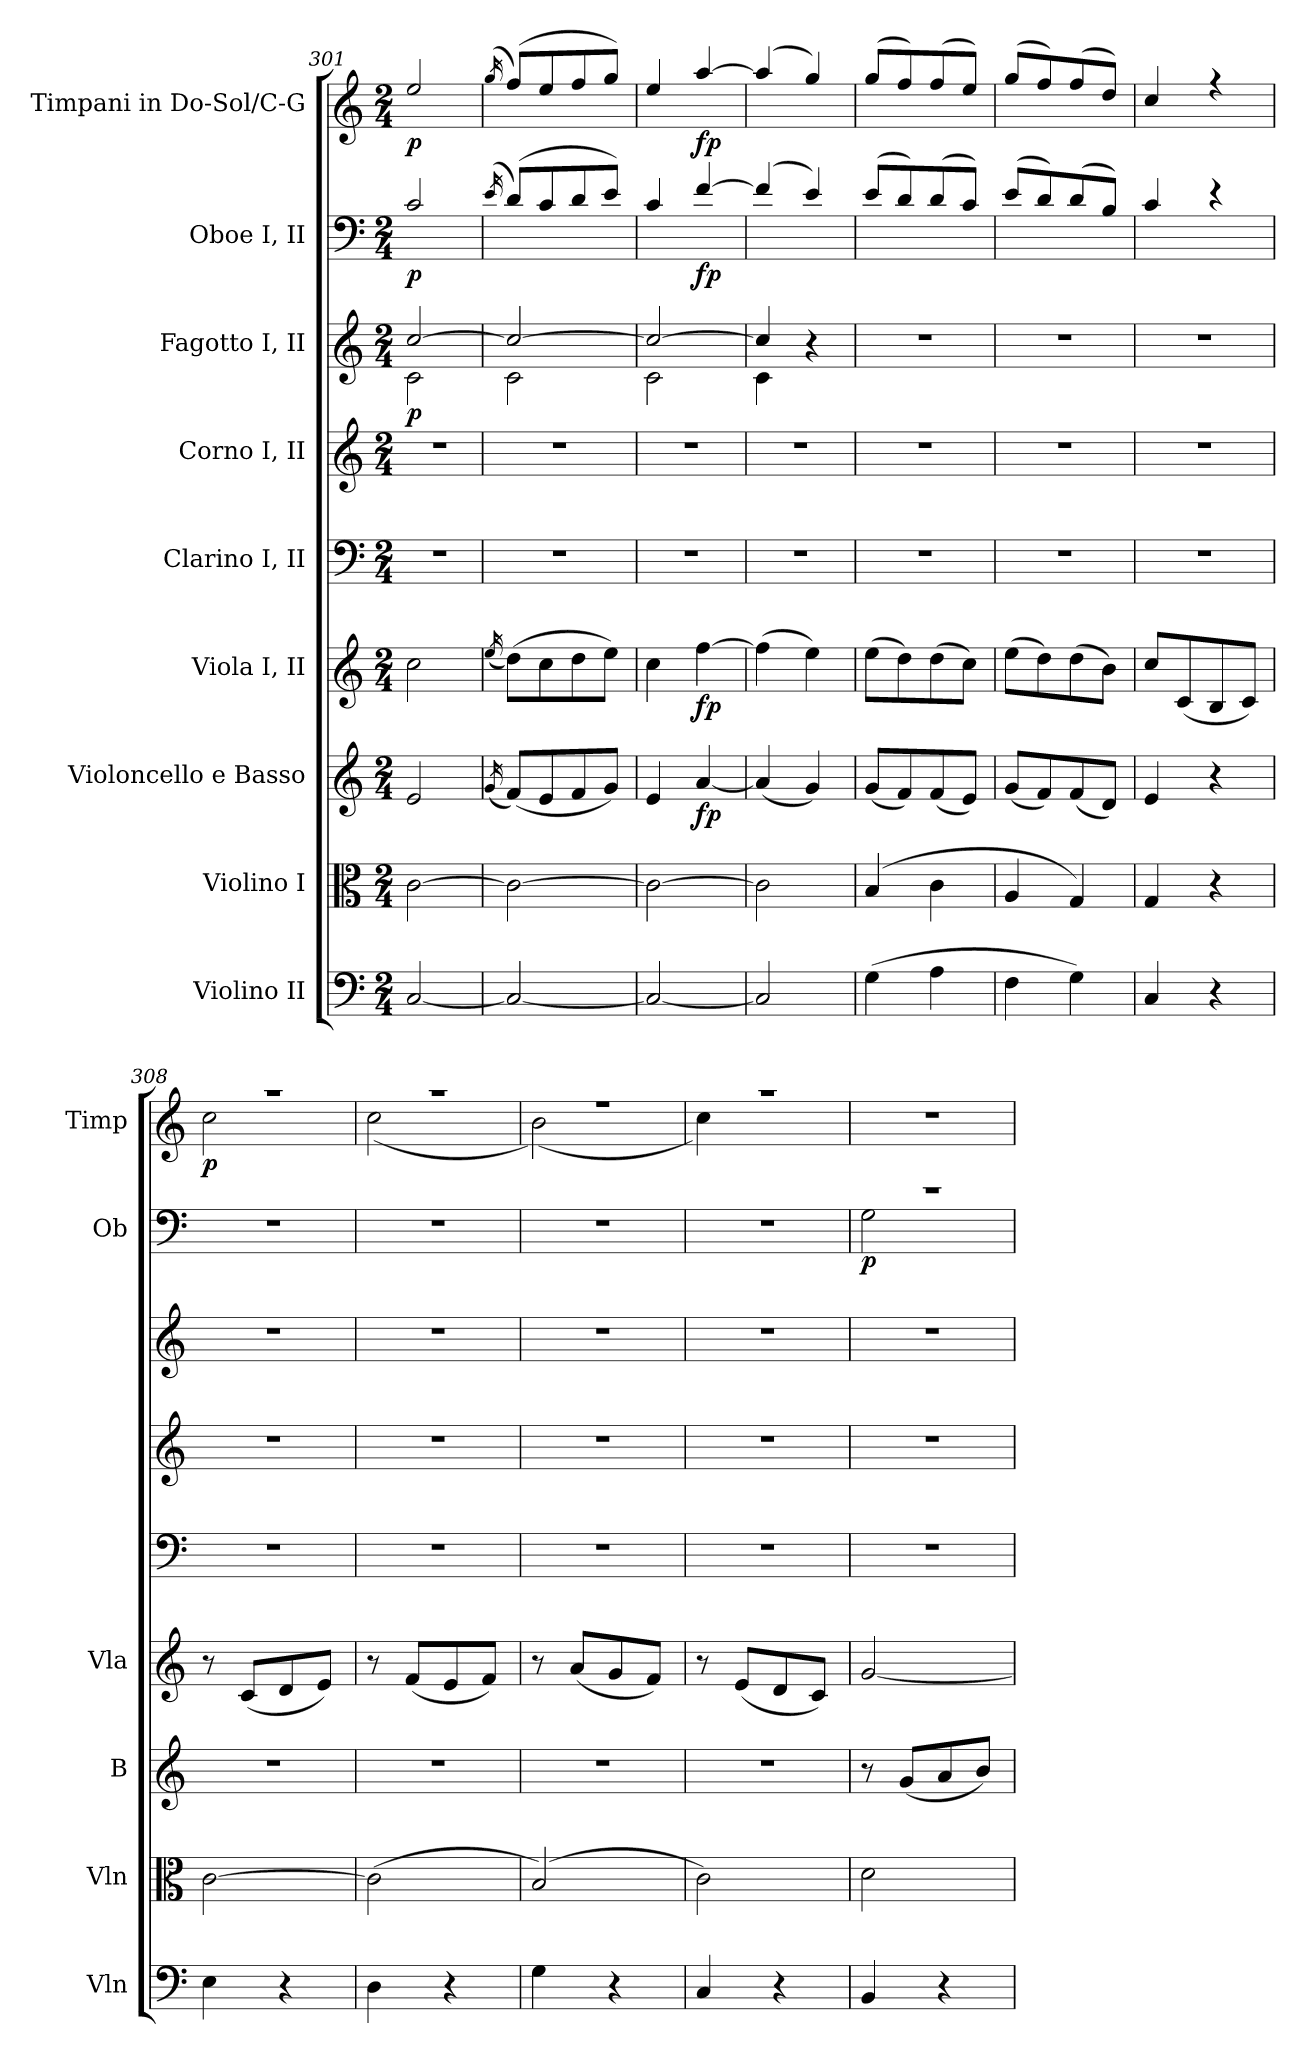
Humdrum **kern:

**kern	**kern	**kern	**dynam	**kern	**dynam	**kern	**kern	**kern	**dynam	**kern	**dynam	**kern	**dynam
*part9	*part8	*part7	*part7	*part6	*part6	*part5	*part4	*part3	*part3	*part2	*part2	*part1	*part1
*staff9	*staff8	*staff7	*staff7	*staff6	*staff6	*staff5	*staff4	*staff3	*staff3	*staff2	*staff2	*staff1	*staff1
*I"Violino II	*I"Violino I	*I"Violoncello e Basso	*	*I"Viola I, II	*	*I"Clarino I, II	*I"Corno I, II	*I"Fagotto I, II	*	*I"Oboe I, II	*	*I"Timpani in Do-Sol/C-G	*
*I'Vln	*I'Vln	*I'B	*	*I'Vla	*	*	*	*	*	*I'Ob	*	*I'Timp	*
*clefF4	*clefC3	*clefG2	*	*clefG2	*	*clefF4	*clefG2	*clefG2	*	*clefF4	*	*clefG2	*
*	*	*	*	*	*	*	*ITrd1c2	*ITrd7c12	*	*	*	*	*
*k[]	*k[]	*k[]	*	*k[]	*	*k[]	*k[b-e-]	*k[]	*	*k[]	*	*k[]	*
*M2/4	*M2/4	*M2/4	*	*M2/4	*	*M2/4	*M2/4	*M2/4	*	*M2/4	*	*M2/4	*
=301	=301	=301	=301	=301	=301	=301	=301	=301	=301	=301	=301	=301	=301
*	*	*	*	*	*	*	*	*^	*	*^	*	*^	*
[2C	[2c	2e	.	2cc	.	2r	2r	[2c	2C	p	2c	2ryy	p	2ee	2ryy	p
=302	=302	=302	=302	=302	=302	=302	=302	=302	=302	=302	=302	=302	=302	=302	=302	=302
.	.	(<16qg/	.	(<16qee/	.	.	.	.	.	.	(<16qe/	.	.	(<16qgg/	.	.
2C_	2c_	(8fL)	.	(8ddL)	.	2r	2r	2c_	2C	.	(8dL)	2ryy	.	(8ffL)	2ryy	.
.	.	8e	.	8cc	.	.	.	.	.	.	8c	.	.	8ee	.	.
.	.	8f	.	8dd	.	.	.	.	.	.	8d	.	.	8ff	.	.
.	.	8gJ)	.	8eeJ)	.	.	.	.	.	.	8eJ)	.	.	8ggJ)	.	.
=303	=303	=303	=303	=303	=303	=303	=303	=303	=303	=303	=303	=303	=303	=303	=303	=303
2C_	2c_	4e	.	4cc	.	2r	2r	2c_	2C	.	4c	2ryy	.	4ee	2ryy	.
.	.	[4a	fp	[4ff	fp	.	.	.	.	.	[4f	.	fp	[4aa	.	fp
=304	=304	=304	=304	=304	=304	=304	=304	=304	=304	=304	=304	=304	=304	=304	=304	=304
2C]	2c]	(4a]	.	(4ff]	.	2r	2r	4c]	4C	.	(4f]	2ryy	.	(4aa]	2ryy	.
.	.	4g)	.	4ee)	.	.	.	4r	4ryy	.	4e)	.	.	4gg)	.	.
*	*	*	*	*	*	*	*	*v	*v	*	*	*	*	*	*	*
=305	=305	=305	=305	=305	=305	=305	=305	=305	=305	=305	=305	=305	=305	=305	=305
(4G	(4B	(8gL	.	(8eeL	.	2r	2r	2r	.	(8eL	2ryy	.	(8ggL	2ryy	.
.	.	8f)	.	8dd)	.	.	.	.	.	8d)	.	.	8ff)	.	.
4A	4c	(8f	.	(8dd	.	.	.	.	.	(8d	.	.	(8ff	.	.
.	.	8eJ)	.	8ccJ)	.	.	.	.	.	8cJ)	.	.	8eeJ)	.	.
=306	=306	=306	=306	=306	=306	=306	=306	=306	=306	=306	=306	=306	=306	=306	=306
4F	4A	(8gL	.	(8eeL	.	2r	2r	2r	.	(8eL	2ryy	.	(8ggL	2ryy	.
.	.	8f)	.	8dd)	.	.	.	.	.	8d)	.	.	8ff)	.	.
4G)	4G)	(8f	.	(8dd	.	.	.	.	.	(8d	.	.	(8ff	.	.
.	.	8dJ)	.	8bJ)	.	.	.	.	.	8BJ)	.	.	8ddJ)	.	.
=307	=307	=307	=307	=307	=307	=307	=307	=307	=307	=307	=307	=307	=307	=307	=307
4C	4G	4e	.	8ccL	.	2r	2r	2r	.	4c	2ryy	.	4cc	2ryy	.
.	.	.	.	(8c	.	.	.	.	.	.	.	.	.	.	.
4r	4r	4r	.	8B	.	.	.	.	.	4r	.	.	4r	.	.
.	.	.	.	8cJ)	.	.	.	.	.	.	.	.	.	.	.
*	*	*	*	*	*	*	*	*	*	*v	*v	*	*	*	*
!!LO:LB:g=z	!!
=308	=308	=308	=308	=308	=308	=308	=308	=308	=308	=308	=308	=308	=308	=308
4E	[2c	2r	.	8r	.	2r	2r	2r	.	2r	.	2r	2cc	p
.	.	.	.	(8cL	.	.	.	.	.	.	.	.	.	.
4r	.	.	.	8d	.	.	.	.	.	.	.	.	.	.
.	.	.	.	8eJ)	.	.	.	.	.	.	.	.	.	.
=309	=309	=309	=309	=309	=309	=309	=309	=309	=309	=309	=309	=309	=309	=309
4D	(2c]	2r	.	8r	.	2r	2r	2r	.	2r	.	2r	(2cc	.
.	.	.	.	(8fL	.	.	.	.	.	.	.	.	.	.
4r	.	.	.	8e	.	.	.	.	.	.	.	.	.	.
.	.	.	.	8fJ)	.	.	.	.	.	.	.	.	.	.
=310	=310	=310	=310	=310	=310	=310	=310	=310	=310	=310	=310	=310	=310	=310
4G	(2B)	2r	.	8r	.	2r	2r	2r	.	2r	.	2r	(2b)	.
.	.	.	.	(8aL	.	.	.	.	.	.	.	.	.	.
4r	.	.	.	8g	.	.	.	.	.	.	.	.	.	.
.	.	.	.	8fJ)	.	.	.	.	.	.	.	.	.	.
=311	=311	=311	=311	=311	=311	=311	=311	=311	=311	=311	=311	=311	=311	=311
4C	2c)	2r	.	8r	.	2r	2r	2r	.	2r	.	2r	4cc)	.
.	.	.	.	(8eL	.	.	.	.	.	.	.	.	.	.
4r	.	.	.	8d	.	.	.	.	.	.	.	.	4ryy	.
.	.	.	.	8cJ)	.	.	.	.	.	.	.	.	.	.
*	*	*	*	*	*	*	*	*	*	*	*	*v	*v	*
=312	=312	=312	=312	=312	=312	=312	=312	=312	=312	=312	=312	=312	=312
*	*	*	*	*	*	*	*	*	*	*^	*	*	*
4BB	2d	8r	.	[2g	.	2r	2r	2r	.	2r	2G	p	2r	.
.	.	(8gL	.	.	.	.	.	.	.	.	.	.	.	.
4r	.	8a	.	.	.	.	.	.	.	.	.	.	.	.
.	.	8bJ)	.	.	.	.	.	.	.	.	.	.	.	.
*	*	*	*	*	*	*	*	*	*	*v	*v	*	*	*
=	=	=	=	=	=	=	=	=	=	=	=	=	=
*-	*-	*-	*-	*-	*-	*-	*-	*-	*-	*-	*-	*-	*-
